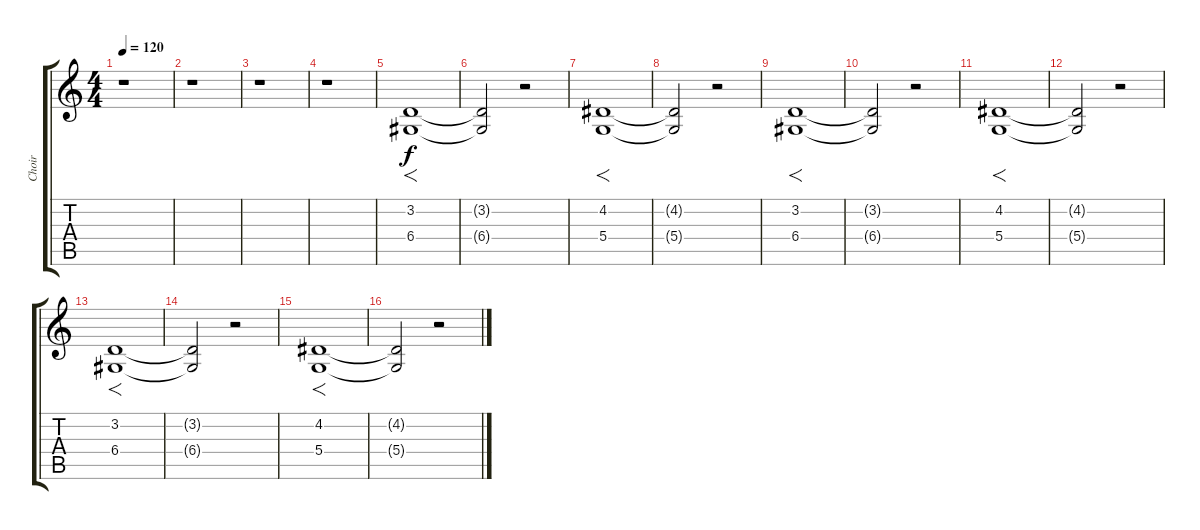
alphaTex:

\track ("Choir" "Choir") {instrument choiraahs}
\staff {score tabs}
\tuning (E4 B3 G3 D3 A2 E2) {hide}
\ts (4 4)
\tempo 120
\clef g2
\ks c
r.1{dy f instrument choiraahs} |
r.1 |
r.1 |
r.1 |
(3.2 6.4).1{f} |
(3.2{t} 6.4{t}).2 r.2 |
(4.2 5.4).1{f} |
(4.2{t} 5.4{t}).2 r.2 |
(3.2 6.4).1{f} |
(3.2{t} 6.4{t}).2 r.2 |
(4.2 5.4).1{f} |
(4.2{t} 5.4{t}).2 r.2 |
(3.2 6.4).1{f} |
(3.2{t} 6.4{t}).2 r.2 |
(4.2 5.4).1{f} |
(4.2{t} 5.4{t}).2 r.2
